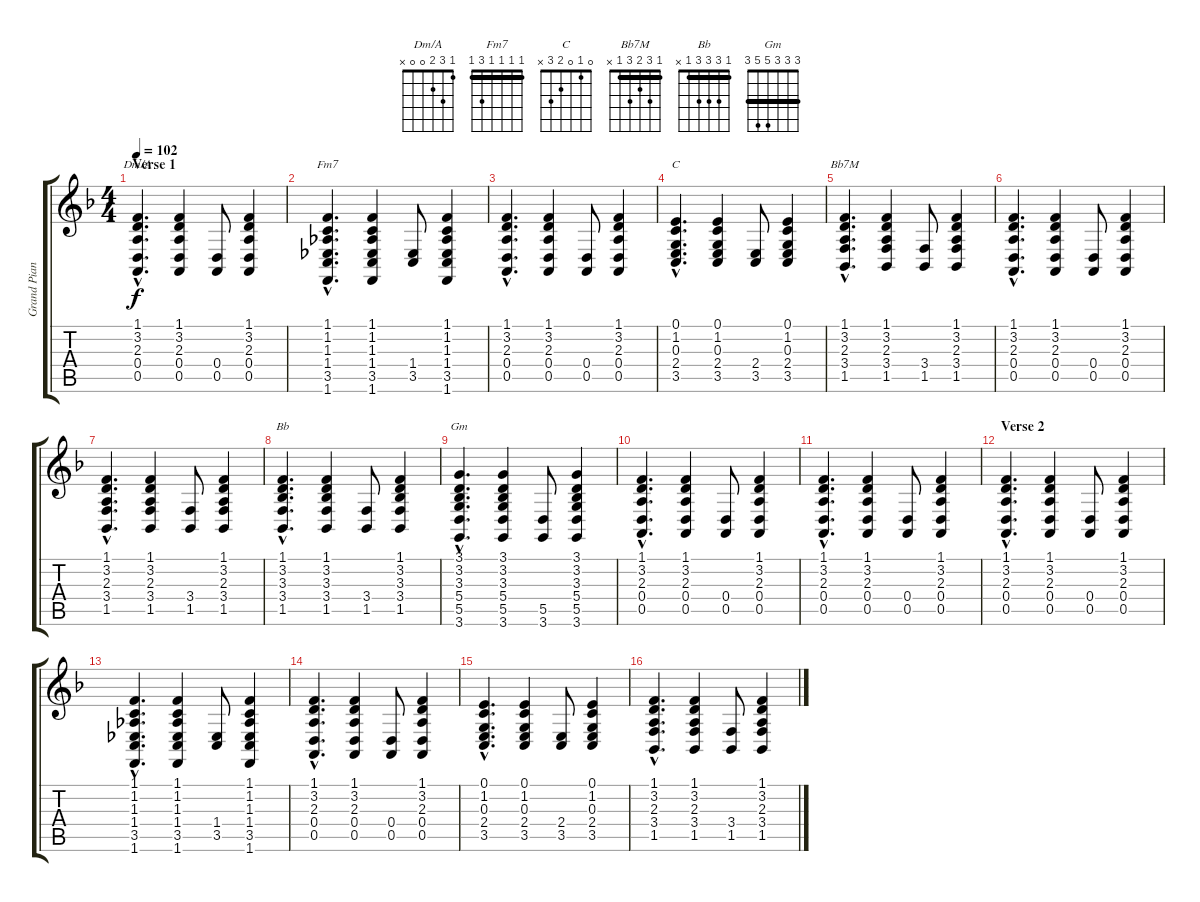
\track ("Grand Piano" "Grand Pian") {instrument acousticgrandpiano}
\staff {score tabs}
\tuning (E4 B3 G3 D3 A2 E2) {hide}
\chord ("Dm/A" 1 3 2 0 0 x)
\chord ("Fm7" 1 1 1 1 3 1) {barre 1}
\chord ("C" 0 1 0 2 3 x)
\chord ("Bb7M" 1 3 2 3 1 x) {barre 1}
\chord ("Bb" 1 3 3 3 1 x) {barre 1}
\chord ("Gm" 3 3 3 5 5 3) {barre 3}
\ts (4 4)
\section ("" "Verse 1")
\tempo 102
\clef g2
\ks dminor
(1.1{hac} 3.2{hac} 2.3{hac} 0.4{hac} 0.5{hac}).4{d ch "Dm/A" dy f instrument acousticgrandpiano} (1.1 3.2 2.3 0.4 0.5).4 (0.4 0.5).8 (1.1 3.2 2.3 0.4 0.5).4 |
(1.1{hac} 1.2{hac} 1.3{hac} 1.4{hac} 3.5{hac} 1.6{hac}).4{d ch "Fm7"} (1.1 1.2 1.3 1.4 3.5 1.6).4 (1.4 3.5).8 (1.1 1.2 1.3 1.4 3.5 1.6).4 |
(1.1{hac} 3.2{hac} 2.3{hac} 0.4{hac} 0.5{hac}).4{d} (1.1 3.2 2.3 0.4 0.5).4 (0.4 0.5).8 (1.1 3.2 2.3 0.4 0.5).4 |
(0.1{hac} 1.2{hac} 0.3{hac} 2.4{hac} 3.5{hac}).4{d ch "C"} (0.1 1.2 0.3 2.4 3.5).4 (2.4 3.5).8 (0.1 1.2 0.3 2.4 3.5).4 |
(1.1{hac} 3.2{hac} 2.3{hac} 3.4{hac} 1.5{hac}).4{d ch "Bb7M"} (1.1 3.2 2.3 3.4 1.5).4 (3.4 1.5).8 (1.1 3.2 2.3 3.4 1.5).4 |
(1.1{hac} 3.2{hac} 2.3{hac} 0.4{hac} 0.5{hac}).4{d} (1.1 3.2 2.3 0.4 0.5).4 (0.4 0.5).8 (1.1 3.2 2.3 0.4 0.5).4 |
(1.1{hac} 3.2{hac} 2.3{hac} 3.4{hac} 1.5{hac}).4{d} (1.1 3.2 2.3 3.4 1.5).4 (3.4 1.5).8 (1.1 3.2 2.3 3.4 1.5).4 |
(1.1{hac} 3.2{hac} 3.3{hac} 3.4{hac} 1.5{hac}).4{d ch "Bb"} (1.1 3.2 3.3 3.4 1.5).4 (3.4 1.5).8 (1.1 3.2 3.3 3.4 1.5).4 |
(3.1{hac} 3.2{hac} 3.3{hac} 5.4{hac} 5.5{hac} 3.6{hac}).4{d ch "Gm"} (3.1 3.2 3.3 5.4 5.5 3.6).4 (5.5 3.6).8 (3.1 3.2 3.3 5.4 5.5 3.6).4 |
(1.1{hac} 3.2{hac} 2.3{hac} 0.4{hac} 0.5{hac}).4{d} (1.1 3.2 2.3 0.4 0.5).4 (0.4 0.5).8 (1.1 3.2 2.3 0.4 0.5).4 |
(1.1{hac} 3.2{hac} 2.3{hac} 0.4{hac} 0.5{hac}).4{d} (1.1 3.2 2.3 0.4 0.5).4 (0.4 0.5).8 (1.1 3.2 2.3 0.4 0.5).4 |
\section ("" "Verse 2")
(1.1{hac} 3.2{hac} 2.3{hac} 0.4{hac} 0.5{hac}).4{d} (1.1 3.2 2.3 0.4 0.5).4 (0.4 0.5).8 (1.1 3.2 2.3 0.4 0.5).4 |
(1.1{hac} 1.2{hac} 1.3{hac} 1.4{hac} 3.5{hac} 1.6{hac}).4{d} (1.1 1.2 1.3 1.4 3.5 1.6).4 (1.4 3.5).8 (1.1 1.2 1.3 1.4 3.5 1.6).4 |
(1.1{hac} 3.2{hac} 2.3{hac} 0.4{hac} 0.5{hac}).4{d} (1.1 3.2 2.3 0.4 0.5).4 (0.4 0.5).8 (1.1 3.2 2.3 0.4 0.5).4 |
(0.1{hac} 1.2{hac} 0.3{hac} 2.4{hac} 3.5{hac}).4{d} (0.1 1.2 0.3 2.4 3.5).4 (2.4 3.5).8 (0.1 1.2 0.3 2.4 3.5).4 |
(1.1{hac} 3.2{hac} 2.3{hac} 3.4{hac} 1.5{hac}).4{d} (1.1 3.2 2.3 3.4 1.5).4 (3.4 1.5).8 (1.1 3.2 2.3 3.4 1.5).4
